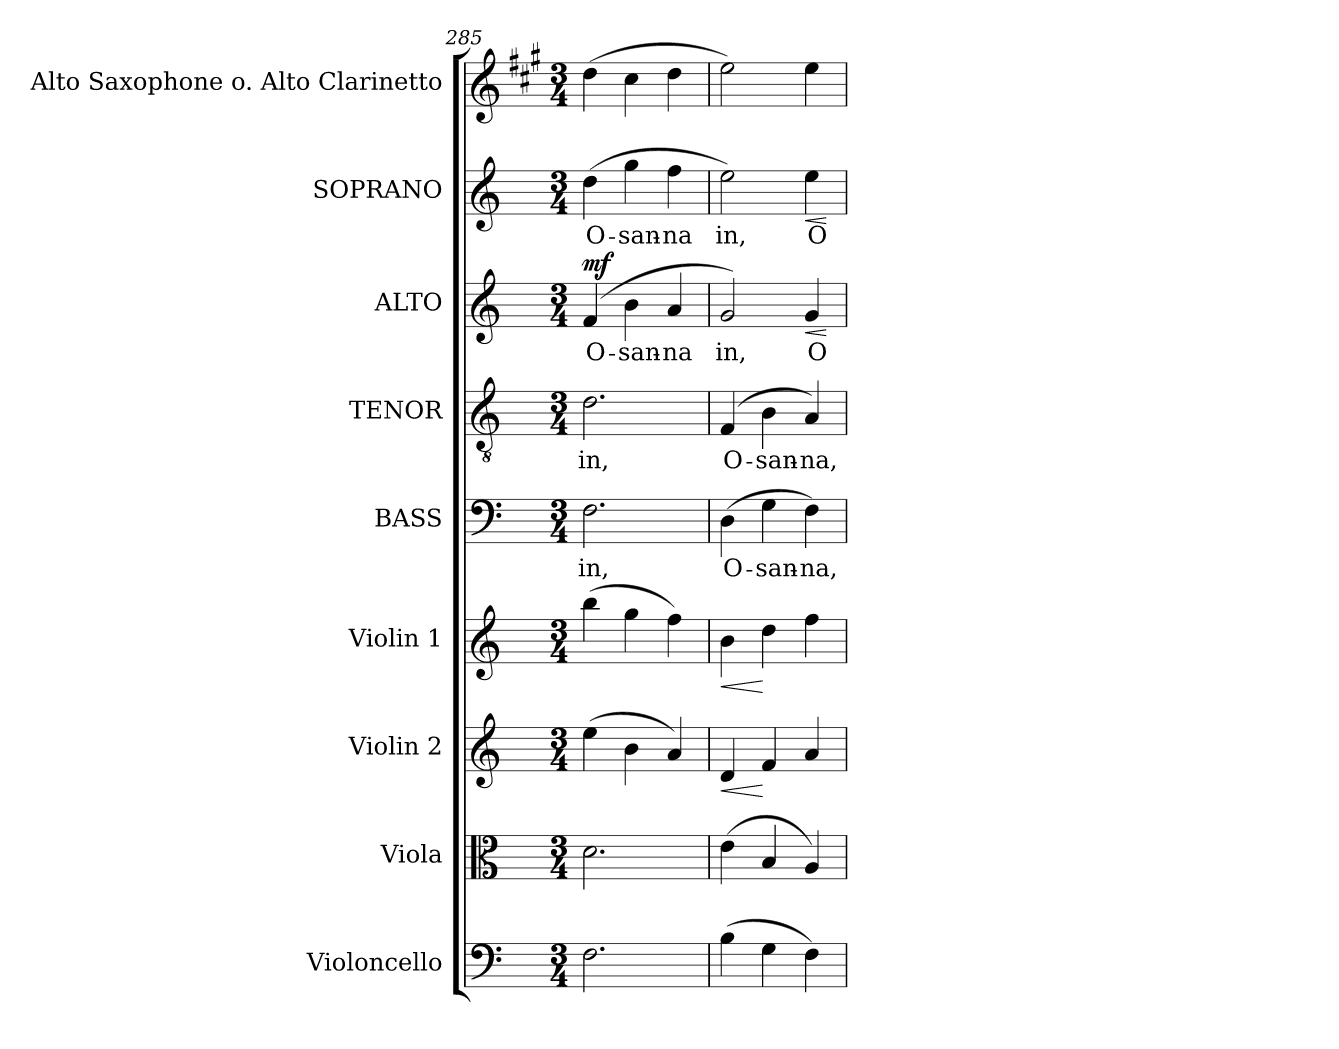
**kern	**kern	**kern	**dynam	**kern	**dynam	**kern	**text	**kern	**text	**kern	**text	**dynam	**kern	**text	**dynam	**kern
*part9	*part8	*part7	*part7	*part6	*part6	*part5	*part5	*part4	*part4	*part3	*part3	*part3	*part2	*part2	*part2	*part1
*staff9	*staff8	*staff7	*staff7	*staff6	*staff6	*staff5	*staff5	*staff4	*staff4	*staff3	*staff3	*staff3	*staff2	*staff2	*staff2	*staff1
*I"Violoncello	*I"Viola	*I"Violin 2	*	*I"Violin 1	*	*I"BASS	*	*I"TENOR	*	*I"ALTO	*	*	*I"SOPRANO	*	*	*I"Alto Saxophone o. Alto Clarinetto
*I'Vc.	*I'Vla.	*I'Vln. 2	*	*I'Vln. 1	*	*I'B.	*	*I'T.	*	*I'A.	*	*	*I'S.	*	*	*I'Alto Sax. o. Alto Clar.
!!LO:PB:g=z
*clefF4	*clefC3	*clefG2	*	*clefG2	*	*clefF4	*	*clefGv2	*	*clefG2	*	*	*clefG2	*	*	*clefG2
*	*	*	*	*	*	*	*	*ITrd7c12	*	*	*	*	*	*	*	*ITrd5c9
*k[]	*k[]	*k[]	*	*k[]	*	*k[]	*	*k[]	*	*k[]	*	*	*k[]	*	*	*k[]
*C:	*C:	*C:	*	*C:	*	*C:	*	*C:	*	*C:	*	*	*C:	*	*	*C:
*M3/4	*M3/4	*M3/4	*	*M3/4	*	*M3/4	*	*M3/4	*	*M3/4	*	*	*M3/4	*	*	*M3/4
=285	=285	=285	=285	=285	=285	=285	=285	=285	=285	=285	=285	=285	=285	=285	=285	=285
!	!	!	!	!	!	!	!LO:LY:b:color=#000000	!	!	!	!	!	!	!	!	!
!	!	!	!	!	!	!	!	!	!LO:LY:b:color=#000000	!	!	!	!	!	!	!
!	!	!	!	!	!	!	!	!	!	!	!LO:LY:b:color=#000000	!	!	!	!	!
!	!	!	!	!	!	!	!	!	!	!	!	!	!	!LO:LY:b:color=#000000	!	!
2.Fi\	2.di\	(4eei\	.	(4bbi\	.	2.Fi\	in,	2.Di\	in,	(4fi/	O-	mf	(4ddi\	O-	.	(4fi\
!	!	!	!	!	!	!	!	!	!	!	!LO:LY:b:color=#000000	!	!	!	!	!
!	!	!	!	!	!	!	!	!	!	!	!	!	!	!LO:LY:b:color=#000000	!	!
.	.	4bi\	.	4ggi\	.	.	.	.	.	4bi\	-san-	.	4ggi\	-san-	.	4ei\
!	!	!	!	!	!	!	!	!	!	!	!LO:LY:b:color=#000000	!	!	!	!	!
!	!	!	!	!	!	!	!	!	!	!	!	!	!	!LO:LY:b:color=#000000	!	!
.	.	4ai/)	.	4ffi\)	.	.	.	.	.	4ai/	-na	.	4ffi\	-na	.	4fi\
=286	=286	=286	=286	=286	=286	=286	=286	=286	=286	=286	=286	=286	=286	=286	=286	=286
!	!	!	!LO:HP:b	!	!LO:HP:b	!	!	!	!	!	!	!	!	!	!	!
!	!	!	!	!	!	!	!LO:LY:b:color=#000000	!	!	!	!	!	!	!	!	!
!	!	!	!	!	!	!	!	!	!LO:LY:b:color=#000000	!	!	!	!	!	!	!
!	!	!	!	!	!	!	!	!	!	!	!LO:LY:b:color=#000000	!	!	!	!	!
!	!	!	!	!	!	!	!	!	!	!	!	!	!	!LO:LY:b:color=#000000	!	!
(4Bi\	(4ei\	4di/	<	4bi\	<	(4Di\	O-	(4FFi/	O-	2gi/)	in,	.	2eei\)	in,	.	2gi\)
!	!	!	!	!	!	!	!LO:LY:b:color=#000000	!	!	!	!	!	!	!	!	!
!	!	!	!	!	!	!	!	!	!LO:LY:b:color=#000000	!	!	!	!	!	!	!
4Gi\	4Bi/	4fi/	[	4ddi\	[	4Gi\	-san-	4BBi\	-san-	.	.	.	.	.	.	.
!	!	!	!	!	!	!	!LO:LY:b:color=#000000	!	!	!	!	!	!	!	!	!
!	!	!	!	!	!	!	!	!	!LO:LY:b:color=#000000	!	!	!	!	!	!	!
!	!	!	!	!	!	!	!	!	!	!	!LO:LY:b:color=#000000	!LO:HP:b	!	!	!	!
!	!	!	!	!	!	!	!	!	!	!	!	!	!	!LO:LY:b:color=#000000	!LO:HP:b	!
4Fi\)	4Ai/)	4ai/	.	4ffi\	.	4Fi\)	-na,	4AAi/)	-na,	4gi/	O-	<	4eei\	O-	<	4gi\
.	.	.	.	.	.	.	.	.	.	.	.	[	.	.	[	.
=	=	=	=	=	=	=	=	=	=	=	=	=	=	=	=	=
*-	*-	*-	*-	*-	*-	*-	*-	*-	*-	*-	*-	*-	*-	*-	*-	*-
